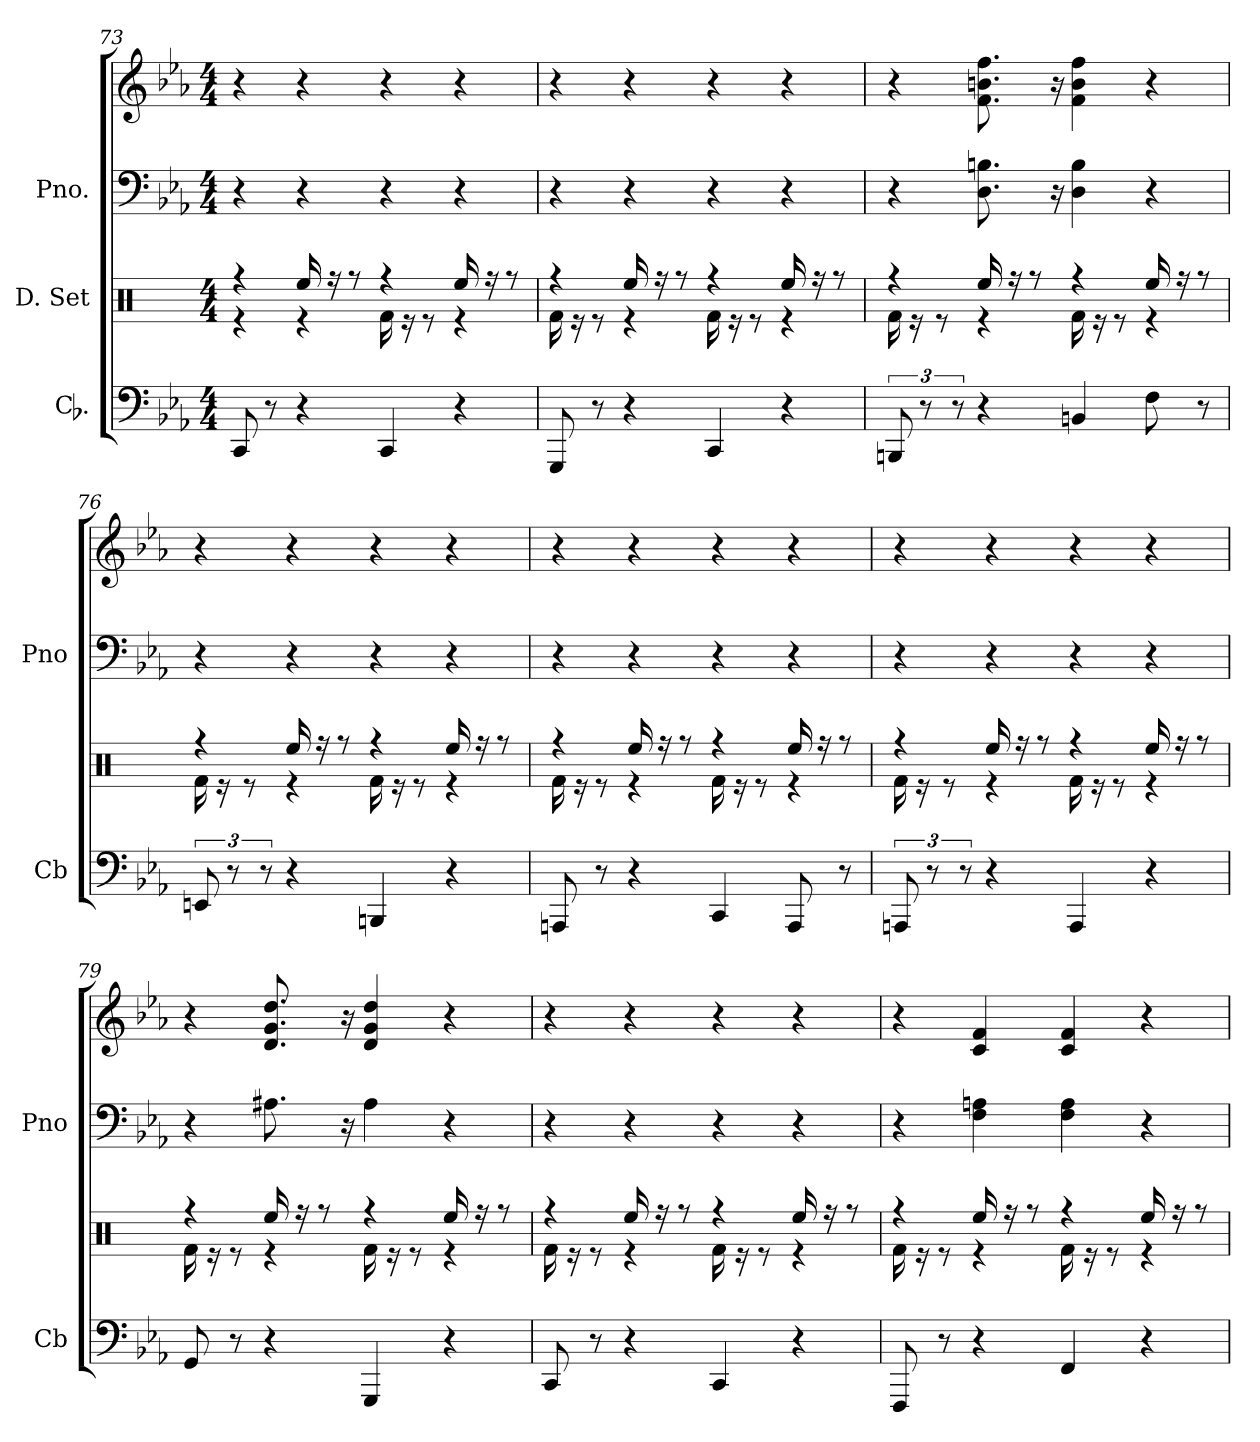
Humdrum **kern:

**kern	**kern	**kern	**kern
*part3	*part2	*part1	*part1
*staff4	*staff3	*staff2	*staff1
*I"Cb.	*I"D. Set	*I"Pno.	*
*I'Cb	*	*I'Pno	*
*clefF4	*clefX	*clefF4	*clefG2
*k[b-e-a-]	*k[]	*k[b-e-a-]	*k[b-e-a-]
*M4/4	*M4/4	*M4/4	*M4/4
=73	=73	=73	=73
*	*^	*	*
8CC	4re	4rff	4r	4r
8r	.	.	.	.
4r	4re	16Ree/	4r	4r
.	.	16rff	.	.
.	.	8rff	.	.
4CC	16Rf\	4rff	4r	4r
.	16re	.	.	.
.	8re	.	.	.
4r	4re	16Ree/	4r	4r
.	.	16rff	.	.
.	.	8rff	.	.
=74	=74	=74	=74	=74
8GGG	16Rf\	4rff	4r	4r
.	16re	.	.	.
8r	8re	.	.	.
4r	4re	16Ree/	4r	4r
.	.	16rff	.	.
.	.	8rff	.	.
4CC	16Rf\	4rff	4r	4r
.	16re	.	.	.
.	8re	.	.	.
4r	4re	16Ree/	4r	4r
.	.	16rff	.	.
.	.	8rff	.	.
=75	=75	=75	=75	=75
12BBBn	16Rf\	4rff	4r	4r
.	16re	.	.	.
12r	.	.	.	.
.	8re	.	.	.
12r	.	.	.	.
4r	4re	16Ree/	8.D 8.Bn	8.f 8.bn 8.ff
.	.	16rff	.	.
.	.	8rff	.	.
.	.	.	16r	16r
4BBn	16Rf\	4rff	4D 4B	4f 4b 4ff
.	16re	.	.	.
.	8re	.	.	.
8F	4re	16Ree/	4r	4r
.	.	16rff	.	.
8r	.	8rff	.	.
=76	=76	=76	=76	=76
12EEn	16Rf\	4rff	4r	4r
.	16re	.	.	.
12r	.	.	.	.
.	8re	.	.	.
12r	.	.	.	.
4r	4re	16Ree/	4r	4r
.	.	16rff	.	.
.	.	8rff	.	.
4BBBn	16Rf\	4rff	4r	4r
.	16re	.	.	.
.	8re	.	.	.
4r	4re	16Ree/	4r	4r
.	.	16rff	.	.
.	.	8rff	.	.
=77	=77	=77	=77	=77
8AAAn	16Rf\	4rff	4r	4r
.	16re	.	.	.
8r	8re	.	.	.
4r	4re	16Ree/	4r	4r
.	.	16rff	.	.
.	.	8rff	.	.
4CC	16Rf\	4rff	4r	4r
.	16re	.	.	.
.	8re	.	.	.
8AAA	4re	16Ree/	4r	4r
.	.	16rff	.	.
8r	.	8rff	.	.
=78	=78	=78	=78	=78
12AAAn	16Rf\	4rff	4r	4r
.	16re	.	.	.
12r	.	.	.	.
.	8re	.	.	.
12r	.	.	.	.
4r	4re	16Ree/	4r	4r
.	.	16rff	.	.
.	.	8rff	.	.
4AAA	16Rf\	4rff	4r	4r
.	16re	.	.	.
.	8re	.	.	.
4r	4re	16Ree/	4r	4r
.	.	16rff	.	.
.	.	8rff	.	.
=79	=79	=79	=79	=79
8GG	16Rf\	4rff	4r	4r
.	16re	.	.	.
8r	8re	.	.	.
4r	4re	16Ree/	8.A#X	8.d 8.g 8.dd
.	.	16rff	.	.
.	.	8rff	.	.
.	.	.	16r	16r
4GGG	16Rf\	4rff	4A#	4d 4g 4dd
.	16re	.	.	.
.	8re	.	.	.
4r	4re	16Ree/	4r	4r
.	.	16rff	.	.
.	.	8rff	.	.
=80	=80	=80	=80	=80
8CC	16Rf\	4rff	4r	4r
.	16re	.	.	.
8r	8re	.	.	.
4r	4re	16Ree/	4r	4r
.	.	16rff	.	.
.	.	8rff	.	.
4CC	16Rf\	4rff	4r	4r
.	16re	.	.	.
.	8re	.	.	.
4r	4re	16Ree/	4r	4r
.	.	16rff	.	.
.	.	8rff	.	.
=81	=81	=81	=81	=81
8FFF	16Rf\	4rff	4r	4r
.	16re	.	.	.
8r	8re	.	.	.
4r	4re	16Ree/	4F 4An	4c 4f
.	.	16rff	.	.
.	.	8rff	.	.
4FF	16Rf\	4rff	4F 4A	4c 4f
.	16re	.	.	.
.	8re	.	.	.
4r	4re	16Ree/	4r	4r
.	.	16rff	.	.
.	.	8rff	.	.
*	*v	*v	*	*
=	=	=	=
*-	*-	*-	*-
